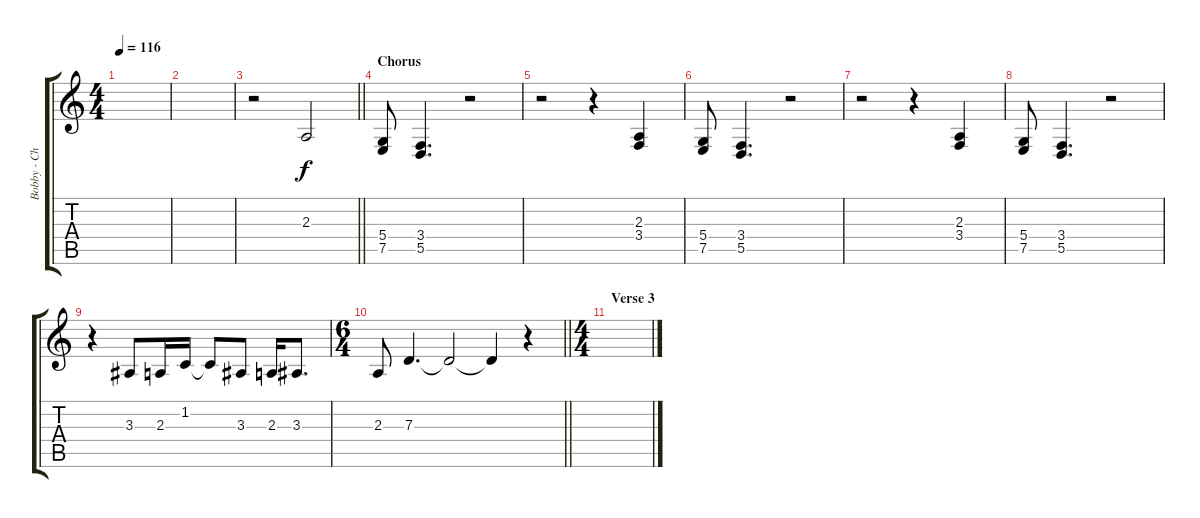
\track ("Bobby - Chorus Vocal (Trs. 13A, 15A)" "Bobby - Ch") {instrument lead5charang}
\staff {score tabs}
\tuning (E4 B3 G3 D3 A2 E2) {hide}
\ts (4 4)
\tempo 116
\clef g2
\ks c
|
|
\barLineRight lightlight
r.2 2.3.2 |
\section ("" "Chorus")
(5.4 7.5).8 (3.4 5.5).4{d} r.2 |
r.2 r.4 (2.3 3.4).4 |
(5.4 7.5).8 (3.4 5.5).4{d} r.2 |
r.2 r.4 (2.3 3.4).4 |
(5.4 7.5).8 (3.4 5.5).4{d} r.2 |
r.4 3.3.8 2.3.16 1.2.16 1.2{t}.8 3.3.8 2.3.16 3.3.8{d} |
\ts (6 4)
\barLineRight lightlight
2.3.8 7.3.4{d} 7.3{t}.2 7.3{t}.4 r.4 |
\ts (4 4)
\section ("" "Verse 3")
